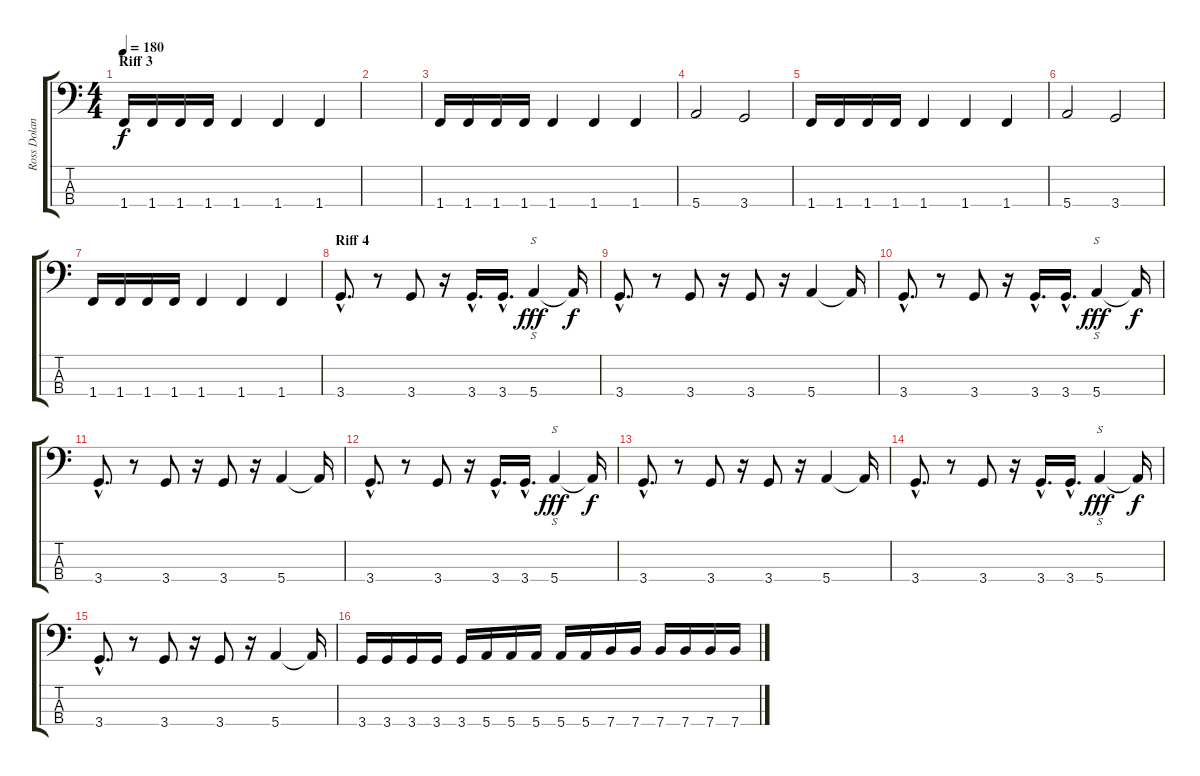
\track ("Ross Dolan" "Ross Dolan") {instrument electricbasspick}
\staff {score tabs}
\tuning (G2 D2 A1 E1) {hide}
\ts (4 4)
\section ("" "Riff 3")
\tempo 180
\clef f4
\ks c
1.4.16{dy f} 1.4.16 1.4.16 1.4.16 1.4.4 1.4.4 1.4.4 |
|
1.4.16 1.4.16 1.4.16 1.4.16 1.4.4 1.4.4 1.4.4 |
5.4.2 3.4.2 |
1.4.16 1.4.16 1.4.16 1.4.16 1.4.4 1.4.4 1.4.4 |
5.4.2 3.4.2 |
1.4.16 1.4.16 1.4.16 1.4.16 1.4.4 1.4.4 1.4.4 |
\section ("" "Riff 4")
3.4{hac}.8{d} r.8 3.4.8 r.16 3.4{hac}.16{d} 3.4{hac}.16{d} 5.4.4{s dy fff} 5.4{t}.16{dy f} |
3.4{hac}.8{d} r.8 3.4.8 r.16 3.4.8 r.16 5.4.4 5.4{t}.16 |
3.4{hac}.8{d} r.8 3.4.8 r.16 3.4{hac}.16{d} 3.4{hac}.16{d} 5.4.4{s dy fff} 5.4{t}.16{dy f} |
3.4{hac}.8{d} r.8 3.4.8 r.16 3.4.8 r.16 5.4.4 5.4{t}.16 |
3.4{hac}.8{d} r.8 3.4.8 r.16 3.4{hac}.16{d} 3.4{hac}.16{d} 5.4.4{s dy fff} 5.4{t}.16{dy f} |
3.4{hac}.8{d} r.8 3.4.8 r.16 3.4.8 r.16 5.4.4 5.4{t}.16 |
3.4{hac}.8{d} r.8 3.4.8 r.16 3.4{hac}.16{d} 3.4{hac}.16{d} 5.4.4{s dy fff} 5.4{t}.16{dy f} |
3.4{hac}.8{d} r.8 3.4.8 r.16 3.4.8 r.16 5.4.4 5.4{t}.16 |
3.4.16 3.4.16 3.4.16 3.4.16 3.4.16 5.4.16 5.4.16 5.4.16 5.4.16 5.4.16 7.4.16 7.4.16 7.4.16 7.4.16 7.4.16 7.4.16
